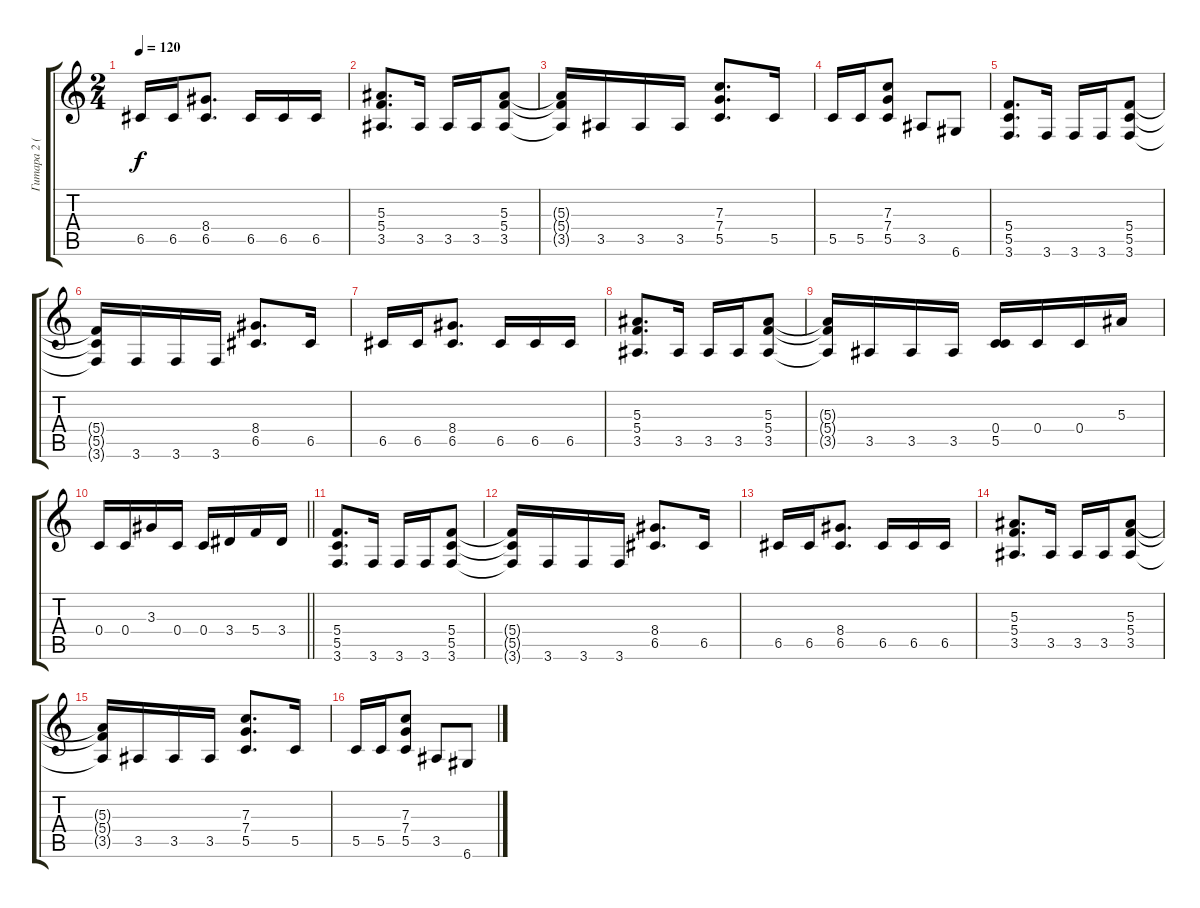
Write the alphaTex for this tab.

\track ("Гитара 2 (2)" "Гитара 2 (") {instrument distortionguitar}
\staff {score tabs}
\tuning (D4 A3 F3 C3 G2 D2) {hide}
\ts (2 4)
\tempo 120
\clef g2
\ks c
6.5.16{dy f} 6.5.16 (8.4 6.5).8{d} 6.5.16 6.5.16 6.5.16 |
(5.3 5.4 3.5).8{d} 3.5.16 3.5.16 3.5.16 (5.3 5.4 3.5).8 |
(5.3{t} 5.4{t} 3.5{t}).16 3.5.16 3.5.16 3.5.16 (7.3 7.4 5.5).8{d} 5.5.16 |
5.5.16 5.5.16 (7.3 7.4 5.5).8 3.5.8 6.6.8 |
(5.4 5.5 3.6).8{d} 3.6.16 3.6.16 3.6.16 (5.4 5.5 3.6).8 |
(5.4{t} 5.5{t} 3.6{t}).16 3.6.16 3.6.16 3.6.16 (8.4 6.5).8{d} 6.5.16 |
6.5.16 6.5.16 (8.4 6.5).8{d} 6.5.16 6.5.16 6.5.16 |
(5.3 5.4 3.5).8{d} 3.5.16 3.5.16 3.5.16 (5.3 5.4 3.5).8 |
(5.3{t} 5.4{t} 3.5{t}).16 3.5.16 3.5.16 3.5.16 (0.4 5.5).16 0.4.16 0.4.16 5.3.16 |
\barLineRight lightlight
0.4.16 0.4.16 3.3.16 0.4.16 0.4.16 3.4.16 5.4.16 3.4.16 |
(5.4 5.5 3.6).8{d} 3.6.16 3.6.16 3.6.16 (5.4 5.5 3.6).8 |
(5.4{t} 5.5{t} 3.6{t}).16 3.6.16 3.6.16 3.6.16 (8.4 6.5).8{d} 6.5.16 |
6.5.16 6.5.16 (8.4 6.5).8{d} 6.5.16 6.5.16 6.5.16 |
(5.3 5.4 3.5).8{d} 3.5.16 3.5.16 3.5.16 (5.3 5.4 3.5).8 |
(5.3{t} 5.4{t} 3.5{t}).16 3.5.16 3.5.16 3.5.16 (7.3 7.4 5.5).8{d} 5.5.16 |
5.5.16 5.5.16 (7.3 7.4 5.5).8 3.5.8 6.6.8
